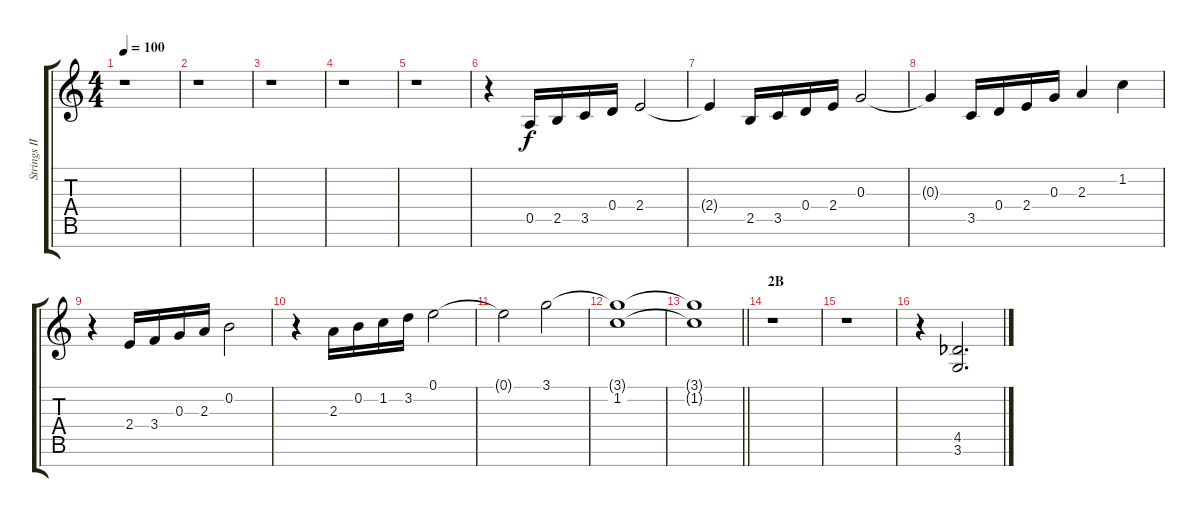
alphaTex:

\track ("Strings II" "Strings II") {instrument stringensemble1}
\staff {score tabs}
\tuning (E5 B4 G4 D4 A3 E3 B2) {hide}
\ts (4 4)
\tempo 100
\clef g2
\ks c
r.1{dy f} |
r.1 |
r.1 |
r.1 |
r.1 |
r.4 0.5.16 2.5.16 3.5.16 0.4.16 2.4.2 |
2.4{t}.4 2.5.16 3.5.16 0.4.16 2.4.16 0.3.2 |
0.3{t}.4 3.5.16 0.4.16 2.4.16 0.3.16 2.3.4 1.2.4 |
r.4 2.4.16 3.4.16 0.3.16 2.3.16 0.2.2 |
r.4 2.3.16 0.2.16 1.2.16 3.2.16 0.1.2 |
0.1{t}.2 3.1.2 |
(3.1{t} 1.2).1 |
\barLineRight lightlight
(3.1{t} 1.2{t}).1 |
\section ("" "2B")
r.1 |
r.1 |
r.4 (4.5{acc b} 3.6).2{d}
